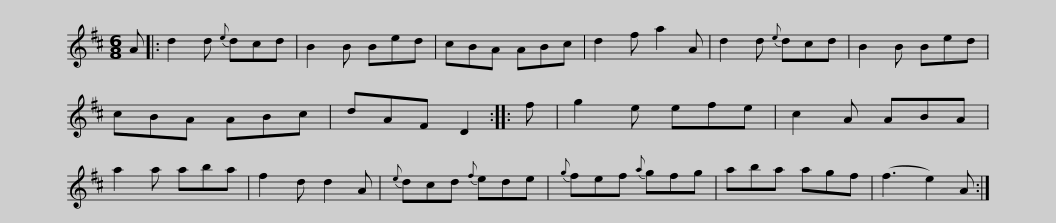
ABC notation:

X:1
L:1/8
M:6/8
I:linebreak $
K:D
V:1 treble
V:1
 A |: d2 d{e} dcd | B2 B Bed | cBA ABc | d2 f a2 A | %5
 d2 d{e} dcd | B2 B Bed | cBA ABc |$ dAF D2 :: f | %10
 g2 e efe | c2 A ABA | a2 a aba | f2 d d2 A |{e} dcd{f} ede | %15
{g} fef{a} gfg |$ aba agf | (f3 e2) A :| %18
